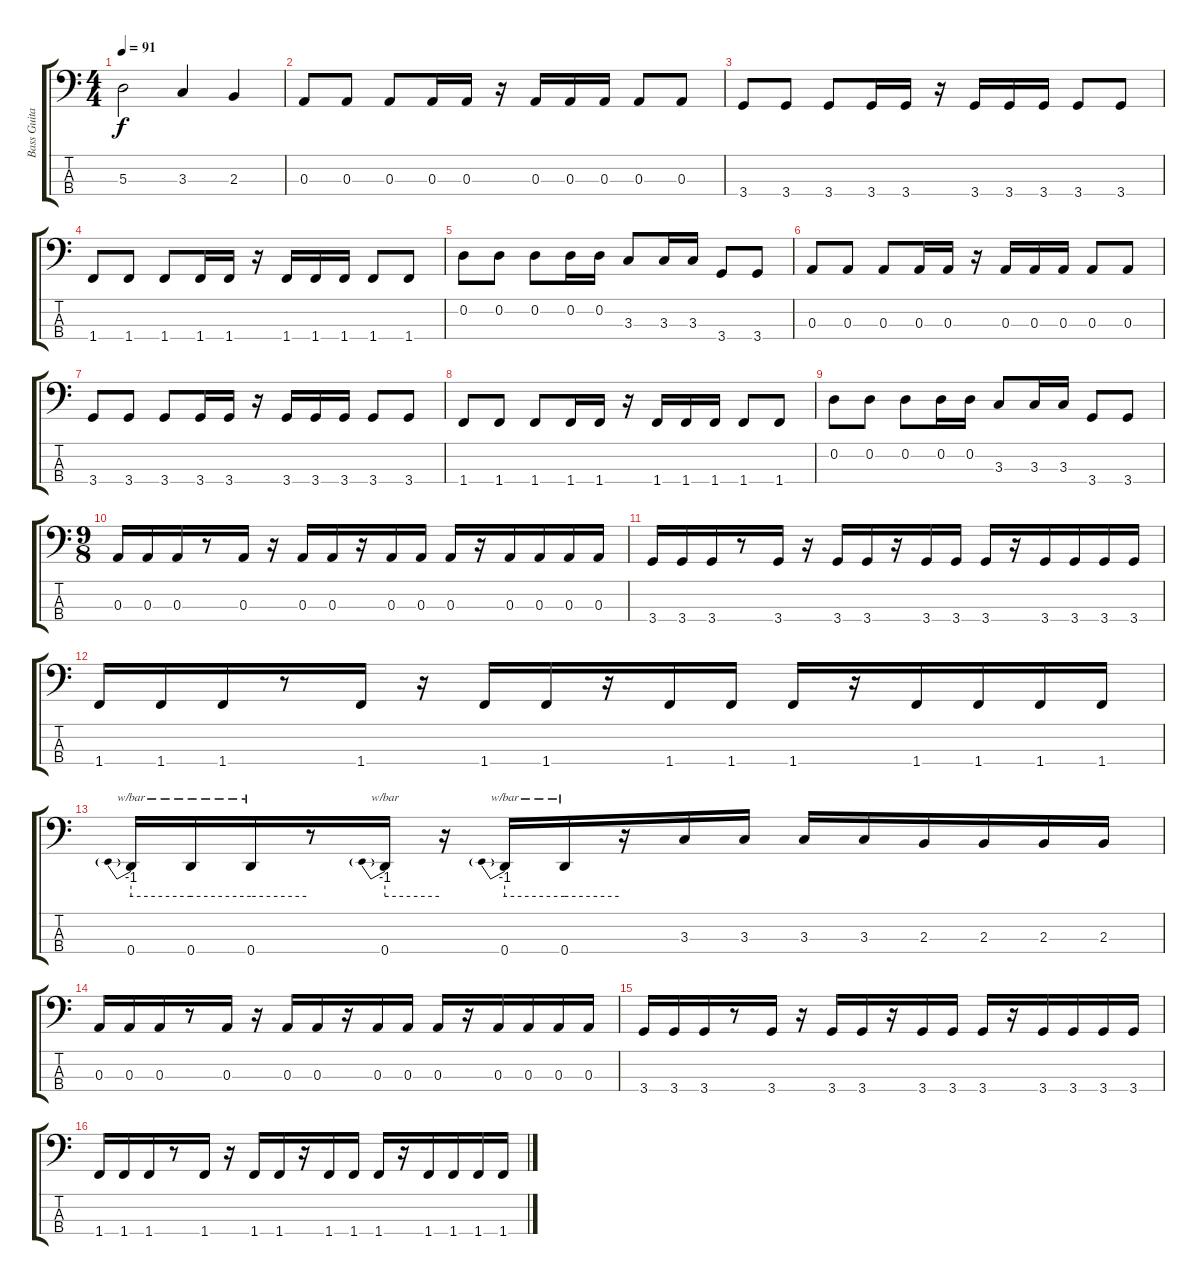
\track ("Bass Guitar" "Bass Guita") {instrument electricbassfinger}
\staff {score tabs}
\tuning (G2 D2 A1 E1) {hide}
\ts (4 4)
\tempo 91
\clef f4
\ks c
5.3.2{dy f} 3.3.4 2.3.4 |
0.3.8 0.3.8 0.3.8 0.3.16 0.3.16 r.16 0.3.16 0.3.16 0.3.16 0.3.8 0.3.8 |
3.4.8 3.4.8 3.4.8 3.4.16 3.4.16 r.16 3.4.16 3.4.16 3.4.16 3.4.8 3.4.8 |
1.4.8 1.4.8 1.4.8 1.4.16 1.4.16 r.16 1.4.16 1.4.16 1.4.16 1.4.8 1.4.8 |
0.2.8 0.2.8 0.2.8 0.2.16 0.2.16 3.3.8 3.3.16 3.3.16 3.4.8 3.4.8 |
0.3.8 0.3.8 0.3.8 0.3.16 0.3.16 r.16 0.3.16 0.3.16 0.3.16 0.3.8 0.3.8 |
3.4.8 3.4.8 3.4.8 3.4.16 3.4.16 r.16 3.4.16 3.4.16 3.4.16 3.4.8 3.4.8 |
1.4.8 1.4.8 1.4.8 1.4.16 1.4.16 r.16 1.4.16 1.4.16 1.4.16 1.4.8 1.4.8 |
0.2.8 0.2.8 0.2.8 0.2.16 0.2.16 3.3.8 3.3.16 3.3.16 3.4.8 3.4.8 |
\ts (9 8)
0.3.16 0.3.16 0.3.16 r.8 0.3.16 r.16 0.3.16 0.3.16 r.16 0.3.16 0.3.16 0.3.16 r.16 0.3.16 0.3.16 0.3.16 0.3.16 |
3.4.16 3.4.16 3.4.16 r.8 3.4.16 r.16 3.4.16 3.4.16 r.16 3.4.16 3.4.16 3.4.16 r.16 3.4.16 3.4.16 3.4.16 3.4.16 |
1.4.16 1.4.16 1.4.16 r.8 1.4.16 r.16 1.4.16 1.4.16 r.16 1.4.16 1.4.16 1.4.16 r.16 1.4.16 1.4.16 1.4.16 1.4.16 |
0.4.16{tbe (predive default 0 -4 60 -4)} 0.4.16{tbe (hold default 0 -4 60 -4)} 0.4.16{tbe (hold default 0 -4 60 -4)} r.8 0.4.16{tbe (predive default 0 -4 60 -4)} r.16 0.4.16{tbe (predive default 0 -4 60 -4)} 0.4.16{tbe (hold default 0 -4 60 -4)} r.16 3.3.16 3.3.16 3.3.16 3.3.16 2.3.16 2.3.16 2.3.16 2.3.16 |
0.3.16 0.3.16 0.3.16 r.8 0.3.16 r.16 0.3.16 0.3.16 r.16 0.3.16 0.3.16 0.3.16 r.16 0.3.16 0.3.16 0.3.16 0.3.16 |
3.4.16 3.4.16 3.4.16 r.8 3.4.16 r.16 3.4.16 3.4.16 r.16 3.4.16 3.4.16 3.4.16 r.16 3.4.16 3.4.16 3.4.16 3.4.16 |
1.4.16 1.4.16 1.4.16 r.8 1.4.16 r.16 1.4.16 1.4.16 r.16 1.4.16 1.4.16 1.4.16 r.16 1.4.16 1.4.16 1.4.16 1.4.16
